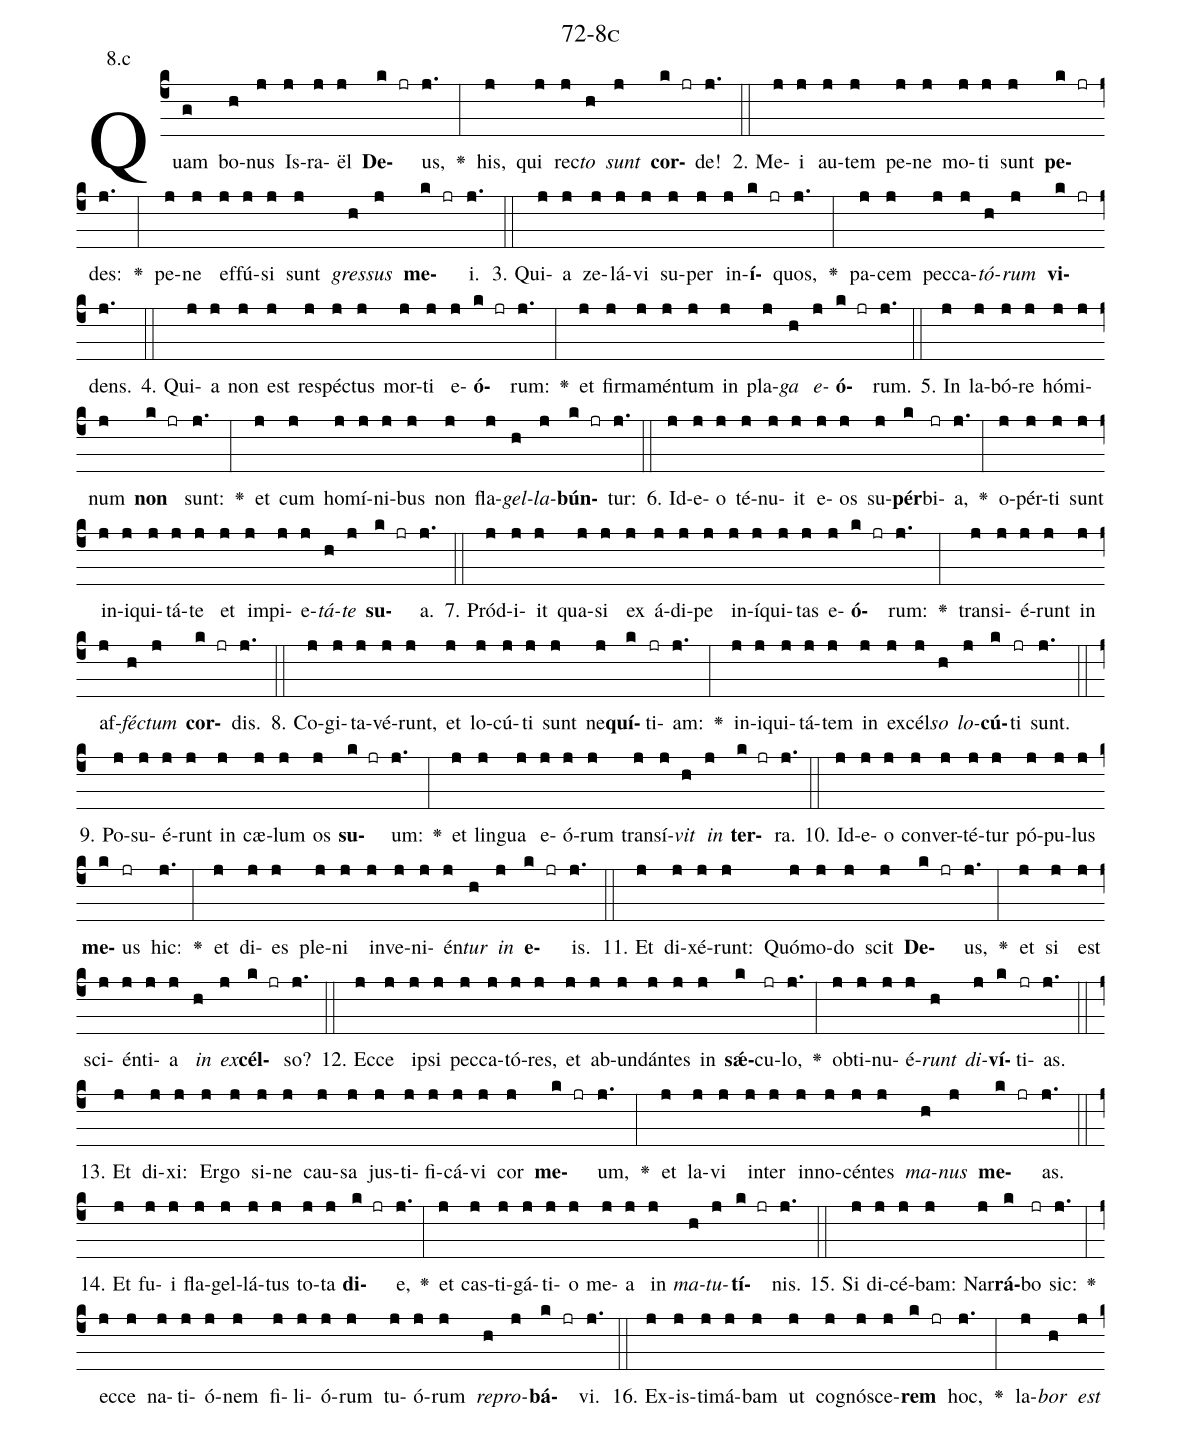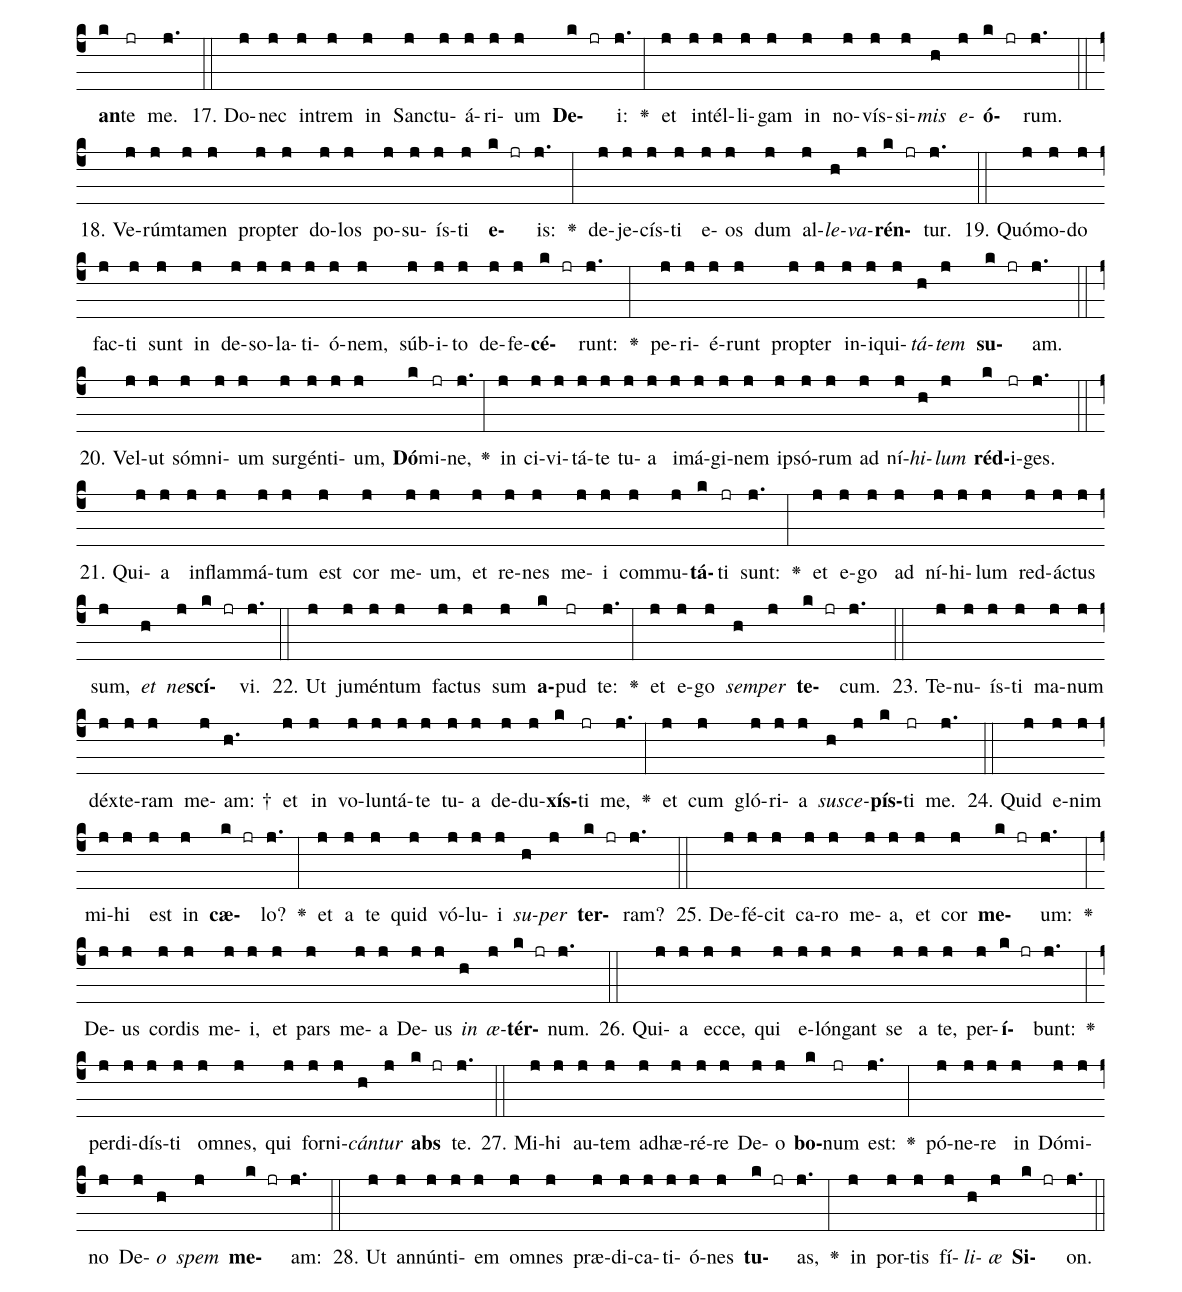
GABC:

name: 72-8c;
annotation: 8.c;
%%
(c4)Quam(g) bo(h)nus(j) Is(j)ra(j)ël(j) <b>De</b>(k jr)us,(j.) <v>\greheightstar</v>(:) his,(j) qui(j) rec(j)<i>to</i>(h) <i>sunt</i>(j) <b>cor</b>(k jr)de!(j.) (::)
2. Me(j)i(j) au(j)tem(j) pe(j)ne(j) mo(j)ti(j) sunt(j) <b>pe</b>(k jr)des:(j.) <v>\greheightstar</v>(:) pe(j)ne(j) ef(j)fú(j)si(j) sunt(j) <i>gres</i>(h)<i>sus</i>(j) <b>me</b>(k jr)i.(j.) (::)
3. Qui(j)a(j) ze(j)lá(j)vi(j) su(j)per(j) in(j)<b>í</b>(k jr)quos,(j.) <v>\greheightstar</v>(:) pa(j)cem(j) pec(j)ca(j)<i>tó</i>(h)<i>rum</i>(j) <b>vi</b>(k jr)dens.(j.) (::)
4. Qui(j)a(j) non(j) est(j) re(j)spéc(j)tus(j) mor(j)ti(j) e(j)<b>ó</b>(k jr)rum:(j.) <v>\greheightstar</v>(:) et(j) fir(j)ma(j)mén(j)tum(j) in(j) pla(j)<i>ga</i>(h) <i>e</i>(j)<b>ó</b>(k jr)rum.(j.) (::)
5. In(j) la(j)bó(j)re(j) hó(j)mi(j)num(j) <b>non</b>(k jr) sunt:(j.) <v>\greheightstar</v>(:) et(j) cum(j) ho(j)mí(j)ni(j)bus(j) non(j) fla(j)<i>gel</i>(h)<i>la</i>(j)<b>bún</b>(k jr)tur:(j.) (::)
6. Id(j)e(j)o(j) té(j)nu(j)it(j) e(j)os(j) su(j)<b>pér</b>(k)bi(jr)a,(j.) <v>\greheightstar</v>(:) o(j)pér(j)ti(j) sunt(j) in(j)i(j)qui(j)tá(j)te(j) et(j) im(j)pi(j)e(j)<i>tá</i>(h)<i>te</i>(j) <b>su</b>(k jr)a.(j.) (::)
7. Pród(j)i(j)it(j) qua(j)si(j) ex(j) á(j)di(j)pe(j) in(j)í(j)qui(j)tas(j) e(j)<b>ó</b>(k jr)rum:(j.) <v>\greheightstar</v>(:) trans(j)i(j)é(j)runt(j) in(j) af(j)<i>féc</i>(h)<i>tum</i>(j) <b>cor</b>(k jr)dis.(j.) (::)
8. Co(j)gi(j)ta(j)vé(j)runt,(j) et(j) lo(j)cú(j)ti(j) sunt(j) ne(j)<b>quí</b>(k)ti(jr)am:(j.) <v>\greheightstar</v>(:) in(j)i(j)qui(j)tá(j)tem(j) in(j) ex(j)cél(j)<i>so</i>(h) <i>lo</i>(j)<b>cú</b>(k)ti(jr) sunt.(j.) (::)
9. Po(j)su(j)é(j)runt(j) in(j) cæ(j)lum(j) os(j) <b>su</b>(k jr)um:(j.) <v>\greheightstar</v>(:) et(j) lin(j)gua(j) e(j)ó(j)rum(j) trans(j)í(j)<i>vit</i>(h) <i>in</i>(j) <b>ter</b>(k jr)ra.(j.) (::)
10. Id(j)e(j)o(j) con(j)ver(j)té(j)tur(j) pó(j)pu(j)lus(j) <b>me</b>(k)us(jr) hic:(j.) <v>\greheightstar</v>(:) et(j) di(j)es(j) ple(j)ni(j) in(j)ve(j)ni(j)én(j)<i>tur</i>(h) <i>in</i>(j) <b>e</b>(k jr)is.(j.) (::)
11. Et(j) di(j)xé(j)runt:(j) Quó(j)mo(j)do(j) scit(j) <b>De</b>(k jr)us,(j.) <v>\greheightstar</v>(:) et(j) si(j) est(j) sci(j)én(j)ti(j)a(j) <i>in</i>(h) <i>ex</i>(j)<b>cél</b>(k jr)so?(j.) (::)
12. Ec(j)ce(j) ip(j)si(j) pec(j)ca(j)tó(j)res,(j) et(j) ab(j)un(j)dán(j)tes(j) in(j) <b>sǽ</b>(k)cu(jr)lo,(j.) <v>\greheightstar</v>(:) ob(j)ti(j)nu(j)é(j)<i>runt</i>(h) <i>di</i>(j)<b>ví</b>(k)ti(jr)as.(j.) (::)
13. Et(j) di(j)xi:(j) Er(j)go(j) si(j)ne(j) cau(j)sa(j) jus(j)ti(j)fi(j)cá(j)vi(j) cor(j) <b>me</b>(k jr)um,(j.) <v>\greheightstar</v>(:) et(j) la(j)vi(j) in(j)ter(j) in(j)no(j)cén(j)tes(j) <i>ma</i>(h)<i>nus</i>(j) <b>me</b>(k jr)as.(j.) (::)
14. Et(j) fu(j)i(j) fla(j)gel(j)lá(j)tus(j) to(j)ta(j) <b>di</b>(k jr)e,(j.) <v>\greheightstar</v>(:) et(j) cas(j)ti(j)gá(j)ti(j)o(j) me(j)a(j) in(j) <i>ma</i>(h)<i>tu</i>(j)<b>tí</b>(k jr)nis.(j.) (::)
15. Si(j) di(j)cé(j)bam:(j) Nar(j)<b>rá</b>(k)bo(jr) sic:(j.) <v>\greheightstar</v>(:) ec(j)ce(j) na(j)ti(j)ó(j)nem(j) fi(j)li(j)ó(j)rum(j) tu(j)ó(j)rum(j) <i>re</i>(h)<i>pro</i>(j)<b>bá</b>(k jr)vi.(j.) (::)
16. Ex(j)is(j)ti(j)má(j)bam(j) ut(j) co(j)gnó(j)sce(j)<b>rem</b>(k jr) hoc,(j.) <v>\greheightstar</v>(:) la(j)<i>bor</i>(h) <i>est</i>(j) <b>an</b>(k)te(jr) me.(j.) (::)
17. Do(j)nec(j) in(j)trem(j) in(j) Sanc(j)tu(j)á(j)ri(j)um(j) <b>De</b>(k jr)i:(j.) <v>\greheightstar</v>(:) et(j) in(j)tél(j)li(j)gam(j) in(j) no(j)vís(j)si(j)<i>mis</i>(h) <i>e</i>(j)<b>ó</b>(k jr)rum.(j.) (::)
18. Ve(j)rúm(j)ta(j)men(j) prop(j)ter(j) do(j)los(j) po(j)su(j)ís(j)ti(j) <b>e</b>(k jr)is:(j.) <v>\greheightstar</v>(:) de(j)je(j)cís(j)ti(j) e(j)os(j) dum(j) al(j)<i>le</i>(h)<i>va</i>(j)<b>rén</b>(k jr)tur.(j.) (::)
19. Quó(j)mo(j)do(j) fac(j)ti(j) sunt(j) in(j) de(j)so(j)la(j)ti(j)ó(j)nem,(j) súb(j)i(j)to(j) de(j)fe(j)<b>cé</b>(k jr)runt:(j.) <v>\greheightstar</v>(:) pe(j)ri(j)é(j)runt(j) prop(j)ter(j) in(j)i(j)qui(j)<i>tá</i>(h)<i>tem</i>(j) <b>su</b>(k jr)am.(j.) (::)
20. Vel(j)ut(j) sóm(j)ni(j)um(j) sur(j)gén(j)ti(j)um,(j) <b>Dó</b>(k)mi(jr)ne,(j.) <v>\greheightstar</v>(:) in(j) ci(j)vi(j)tá(j)te(j) tu(j)a(j) i(j)má(j)gi(j)nem(j) ip(j)só(j)rum(j) ad(j) ní(j)<i>hi</i>(h)<i>lum</i>(j) <b>réd</b>(k)i(jr)ges.(j.) (::)
21. Qui(j)a(j) in(j)flam(j)má(j)tum(j) est(j) cor(j) me(j)um,(j) et(j) re(j)nes(j) me(j)i(j) com(j)mu(j)<b>tá</b>(k)ti(jr) sunt:(j.) <v>\greheightstar</v>(:) et(j) e(j)go(j) ad(j) ní(j)hi(j)lum(j) red(j)ác(j)tus(j) sum,(j) <i>et</i>(h) <i>ne</i>(j)<b>scí</b>(k jr)vi.(j.) (::)
22. Ut(j) ju(j)mén(j)tum(j) fac(j)tus(j) sum(j) <b>a</b>(k)pud(jr) te:(j.) <v>\greheightstar</v>(:) et(j) e(j)go(j) <i>sem</i>(h)<i>per</i>(j) <b>te</b>(k jr)cum.(j.) (::)
23. Te(j)nu(j)ís(j)ti(j) ma(j)num(j) déx(j)te(j)ram(j) me(j)am: †(h.) et(j) in(j) vo(j)lun(j)tá(j)te(j) tu(j)a(j) de(j)du(j)<b>xís</b>(k)ti(jr) me,(j.) <v>\greheightstar</v>(:) et(j) cum(j) gló(j)ri(j)a(j) <i>su</i>(h)<i>sce</i>(j)<b>pís</b>(k)ti(jr) me.(j.) (::)
24. Quid(j) e(j)nim(j) mi(j)hi(j) est(j) in(j) <b>cæ</b>(k jr)lo?(j.) <v>\greheightstar</v>(:) et(j) a(j) te(j) quid(j) vó(j)lu(j)i(j) <i>su</i>(h)<i>per</i>(j) <b>ter</b>(k jr)ram?(j.) (::)
25. De(j)fé(j)cit(j) ca(j)ro(j) me(j)a,(j) et(j) cor(j) <b>me</b>(k jr)um:(j.) <v>\greheightstar</v>(:) De(j)us(j) cor(j)dis(j) me(j)i,(j) et(j) pars(j) me(j)a(j) De(j)us(j) <i>in</i>(h) <i>æ</i>(j)<b>tér</b>(k jr)num.(j.) (::)
26. Qui(j)a(j) ec(j)ce,(j) qui(j) e(j)lón(j)gant(j) se(j) a(j) te,(j) per(j)<b>í</b>(k jr)bunt:(j.) <v>\greheightstar</v>(:) per(j)di(j)dís(j)ti(j) om(j)nes,(j) qui(j) for(j)ni(j)<i>cán</i>(h)<i>tur</i>(j) <b>abs</b>(k jr) te.(j.) (::)
27. Mi(j)hi(j) au(j)tem(j) ad(j)hæ(j)ré(j)re(j) De(j)o(j) <b>bo</b>(k)num(jr) est:(j.) <v>\greheightstar</v>(:) pó(j)ne(j)re(j) in(j) Dó(j)mi(j)no(j) De(j)<i>o</i>(h) <i>spem</i>(j) <b>me</b>(k jr)am:(j.) (::)
28. Ut(j) an(j)nún(j)ti(j)em(j) om(j)nes(j) præ(j)di(j)ca(j)ti(j)ó(j)nes(j) <b>tu</b>(k jr)as,(j.) <v>\greheightstar</v>(:) in(j) por(j)tis(j) fí(j)<i>li</i>(h)<i>æ</i>(j) <b>Si</b>(k jr)on.(j.) (::)
